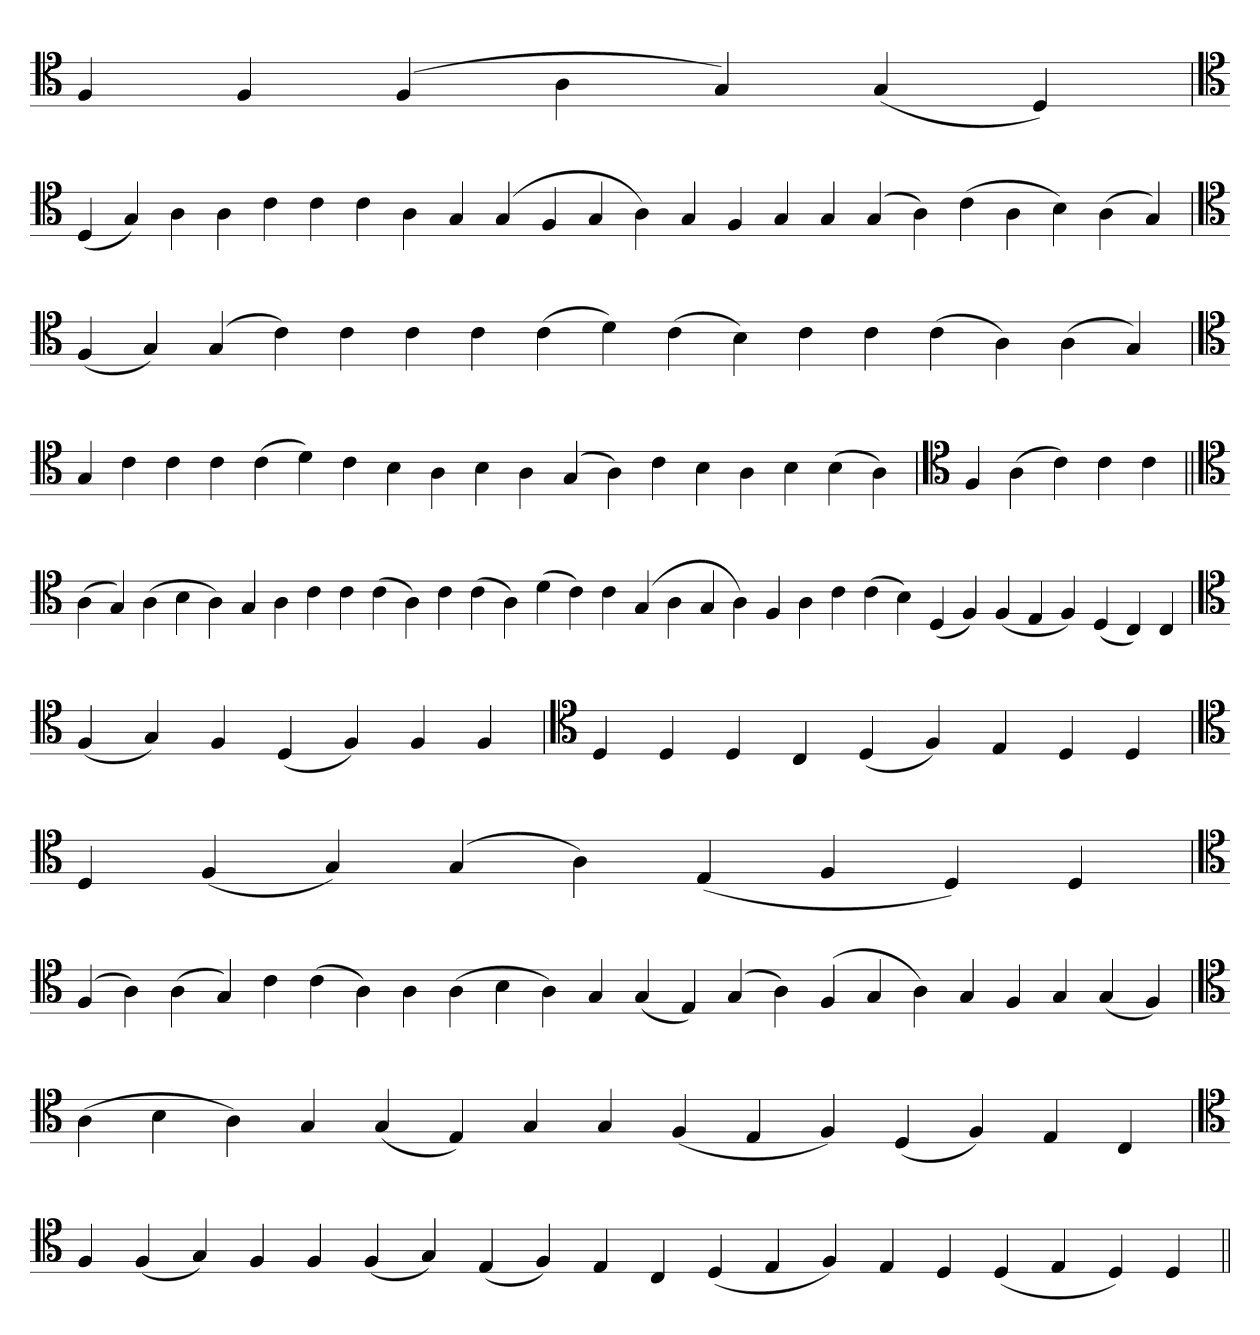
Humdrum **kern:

**kern
*part1
*staff1
*clefC4
=
4F
4F
(4F
4A
4G)
(4G
4D)
=`
*clefC4
(4D
4G)
4A
4A
4c
4c
4c
4A
4G
(4G
4F
4G
4A)
4G
4F
4G
4G
(4G
4A)
(4c
4A
4B)
(4A
4G)
=
*clefC4
(4F
4G)
(4G
4c)
4c
4c
4c
(4c
4d)
(4c
4B)
4c
4c
(4c
4A)
(4A
4G)
=`
*clefC4
4G
4c
4c
4c
(4c
4d)
4c
4B
4A
4B
4A
(4G
4A)
4c
4B
4A
4B
(4B
4A)
='
*clefC4
4F
(4A
4c)
4c
4c
=||
*clefC4
(4A
4G)
(4A
4B
4A)
4G
4A
4c
4c
(4c
4A)
4c
(4c
4A)
(4d
4c)
4c
(4G
4A
4G
4A)
4F
4A
4c
(4c
4B)
(4D
4F)
(4F
4E
4F)
(4D
4C)
4C
=`
*clefC4
(4F
4G)
4F
(4D
4F)
4F
4F
='
*clefC4
4D
4D
4D
4C
(4D
4F)
4E
4D
4D
=
*clefC4
4D
(4F
4G)
(4G
4A)
(4E
4F
4D)
4D
=`
*clefC4
(4F
4A)
(4A
4G)
4c
(4c
4A)
4A
(4A
4B
4A)
4G
(4G
4E)
(4G
4A)
(4F
4G
4A)
4G
4F
4G
(4G
4F)
=
*clefC4
(4A
4B
4A)
4G
(4G
4E)
4G
4G
(4F
4E
4F)
(4D
4F)
4E
4C
='
*clefC4
4F
(4F
4G)
4F
4F
(4F
4G)
(4E
4F)
4E
4C
(4D
4E
4F)
4E
4D
(4D
4E
4D)
4D
=||
*-
